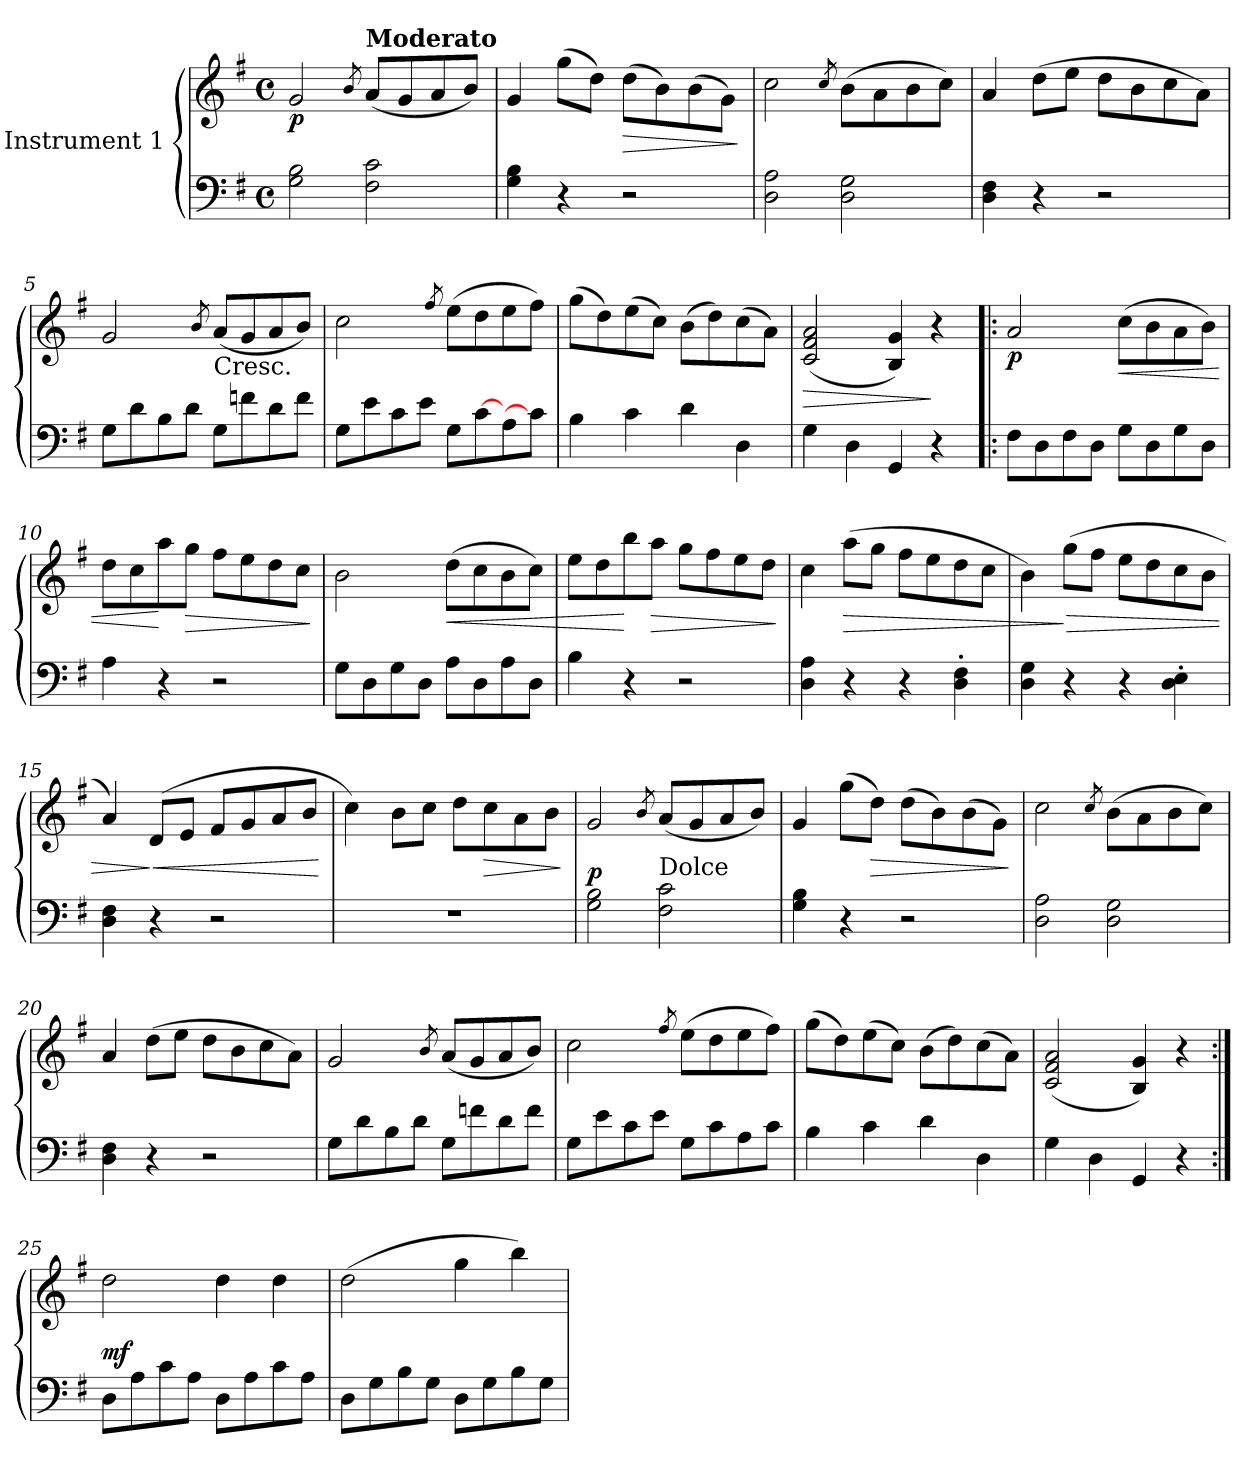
**kern	**kern	**dynam
*part1	*part1	*part1
*staff2	*staff1	*staff1/2
*I"Instrument 1	*	*
*clefF4	*clefG2	*
*k[f#]	*k[f#]	*
*G:	*G:	*
*M4/4	*M4/4	*
*met(c)	*met(c)	*
=1	=1	=1
!	!	!LO:DY:b
2G\ 2B\	2g/	p
.	8qb/	.
!	!LO:TX:a:B:t=Moderato	!
2F#\ 2c\	(8a/L	.
.	8g/	.
.	8a/	.
.	8b/J)	.
=2	=2	=2
4G\ 4B\	4g/	.
4r	(>8gg\L	.
.	8dd\J)	.
!	!	!LO:HP:b
2r	(>8dd\L	>
.	8b\)	.
.	(>8b\	.
.	8g\J)	.
.	.	]
=3	=3	=3
2D\ 2A\	2cc\	.
.	8qcc/	.
2D\ 2G\	(>8b\L	.
.	8a\	.
.	8b\	.
.	8cc\J)	.
=4	=4	=4
4D\ 4F#\	4a/	.
4r	(>8dd\L	.
.	8ee\J	.
2r	8dd\L	.
.	8b\	.
.	8cc\	.
.	8a\J)	.
!!LO:LB:g=z
=5	=5	=5
8G\L	2g/	.
8d\	.	.
8B\	.	.
8d\J	.	.
.	8qb/	.
!LO:TX:a:t=Cresc.	!	!
8G\L	(8a/L	.
8fn\	8g/	.
8d\	8a/	.
8f\J	8b/J)	.
=6	=6	=6
8G\L	2cc\	.
8e\	.	.
8c\	.	.
8e\J	.	.
.	8qff#/	.
8G\L	(8ee\L	.
[8c\	8dd\	.
8A\	8ee\	.
8c\J]	8ff#\J)	.
=7	=7	=7
4B\	(8gg\L	.
.	8dd\)	.
4c\	(>8ee\	.
.	8cc\J)	.
4d\	(>8b\L	.
.	8dd\)	.
4D\	(>8cc\	.
.	8a\J)	.
=8	=8	=8
!	!	!LO:HP:b
4G\	(>2c/ 2f#/ 2a/	>
4D\	.	.
4GG/	4B/ 4g/)	.
4r	4r	]
!!LO:LB:g=z
=9!|:	=9!|:	=9!|:
!	!	!LO:DY:b
8F#\L	2a/	p
8D\	.	.
8F#\	.	.
8D\J	.	.
!	!	!LO:HP:b
8G\L	(8cc\L	<
8D\	8b\	.
8G\	8a\	.
8D\J	8b\J)	.
=10	=10	=10
4A\	8dd\L	.
.	8cc\	.
4r	8aa\	[
!	!	!LO:HP:b
.	8gg\J	>
2r	8ff#\L	.
.	8ee\	.
.	8dd\	.
.	8cc\J	.
.	.	]
=11	=11	=11
8G\L	2b\	.
8D\	.	.
8G\	.	.
8D\J	.	.
!	!	!LO:HP:b
8A\L	(8dd\L	<
8D\	8cc\	.
8A\	8b\	.
8D\J	8cc\J)	.
=12	=12	=12
4B\	8ee\L	.
.	8dd\	.
4r	8bb\	[
!	!	!LO:HP:b
.	8aa\J	>
2r	8gg\L	.
.	8ff#\	.
.	8ee\	.
.	8dd\J	.
.	.	]
!!LO:LB:g=z
=13	=13	=13
4D\ 4A\	4cc\	.
!	!	!LO:HP:b
4r	(8aa\L	>
.	8gg\J	.
4r	8ff#\L	.
.	8ee\	.
4D\' 4F#\'	8dd\	.
.	8cc\J	.
=14	=14	=14
4D\ 4G\	4b\)	.
!	!	!LO:HP:n=1:b
4r	(8gg\L	] >
.	8ff#\J	.
4r	8ee\L	.
.	8dd\	.
4D\' 4E\'	8cc\	.
.	8b\J	.
=15	=15	=15
4D\ 4F#\	4a/)	.
!	!	!LO:HP:n=1:b
4r	(>8d/L	] <
.	8e/J	.
2r	8f#/L	.
.	8g/	.
.	8a/	.
.	8b/J	.
.	.	[
=16	=16	=16
1r	4cc\)	.
.	8b\L	.
.	8cc\J	.
.	8dd\L	.
!	!	!LO:HP:b
.	8cc\	>
.	8a\	.
.	8b\J	.
.	.	]
!!LO:LB:g=z
=17	=17	=17
!	!	!LO:DY:a=2
2G\ 2B\	2g/	p
.	8qb/	.
!LO:TX:a:t=Dolce	!	!
2F#\ 2c\	(8a/L	.
.	8g/	.
.	8a/	.
.	8b/J)	.
=18	=18	=18
4G\ 4B\	4g/	.
4r	(>8gg\L	.
!	!	!LO:HP:b
.	8dd\J)	>
2r	(>8dd\L	.
.	8b\)	.
.	(>8b\	.
.	8g\J)	.
.	.	]
=19	=19	=19
2D\ 2A\	2cc\	.
.	8qcc/	.
2D\ 2G\	(>8b\L	.
.	8a\	.
.	8b\	.
.	8cc\J)	.
=20	=20	=20
4D\ 4F#\	4a/	.
4r	(>8dd\L	.
.	8ee\J	.
2r	8dd\L	.
.	8b\	.
.	8cc\	.
.	8a\J)	.
!!LO:LB:g=z
=21	=21	=21
8G\L	2g/	.
8d\	.	.
8B\	.	.
8d\J	.	.
.	8qb/	.
8G\L	(8a/L	.
8fn\	8g/	.
8d\	8a/	.
8f\J	8b/J)	.
=22	=22	=22
8G\L	2cc\	.
8e\	.	.
8c\	.	.
8e\J	.	.
.	8qff#/	.
8G\L	(8ee\L	.
8c\	8dd\	.
8A\	8ee\	.
8c\J	8ff#\J)	.
=23	=23	=23
4B\	(8gg\L	.
.	8dd\)	.
4c\	(>8ee\	.
.	8cc\J)	.
4d\	(>8b\L	.
.	8dd\)	.
4D\	(>8cc\	.
.	8a\J)	.
=24	=24	=24
4G\	(>2c/ 2f#/ 2a/	.
4D\	.	.
4GG/	4B/ 4g/)	.
4r	4r	.
!!LO:PB:g=z
=25:|!	=25:|!	=25:|!
!	!	!LO:DY:a=2
8D\L	2dd\	mf
8A\	.	.
8c\	.	.
8A\J	.	.
8D\L	4dd\	.
8A\	.	.
8c\	4dd\	.
8A\J	.	.
=26	=26	=26
8D\L	(>2dd\	.
8G\	.	.
8B\	.	.
8G\J	.	.
8D\L	4gg\	.
8G\	.	.
8B\	4bb\)	.
8G\J	.	.
=	=	=
*-	*-	*-
